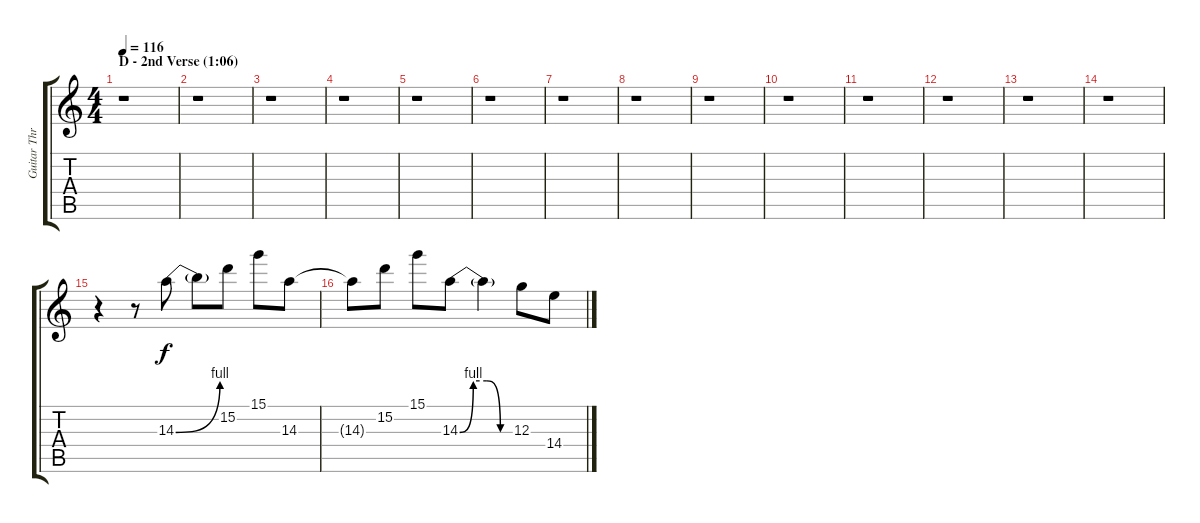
\track ("Guitar Three" "Guitar Thr") {instrument distortionguitar}
\staff {score tabs}
\tuning (E4 B3 G3 D3 A2 E2) {hide}
\ts (4 4)
\section ("" "D - 2nd Verse (1:06)")
\tempo 116
\clef g2
\ks c
r.1{dy f} |
r.1 |
r.1 |
r.1 |
r.1 |
r.1 |
r.1 |
r.1 |
r.1 |
r.1 |
r.1 |
r.1 |
r.1 |
r.1 |
r.4 r.8 14.3{be (bend 0 0 60 4)}.8 14.3{t}.8 15.2.8 15.1.8 14.3.8 |
14.3{t}.8 15.2.8 15.1.8 14.3{be (custom 0 0 15 4 30 4 45 0 60 0)}.8 14.3{t}.4 12.3.8 14.4.8
